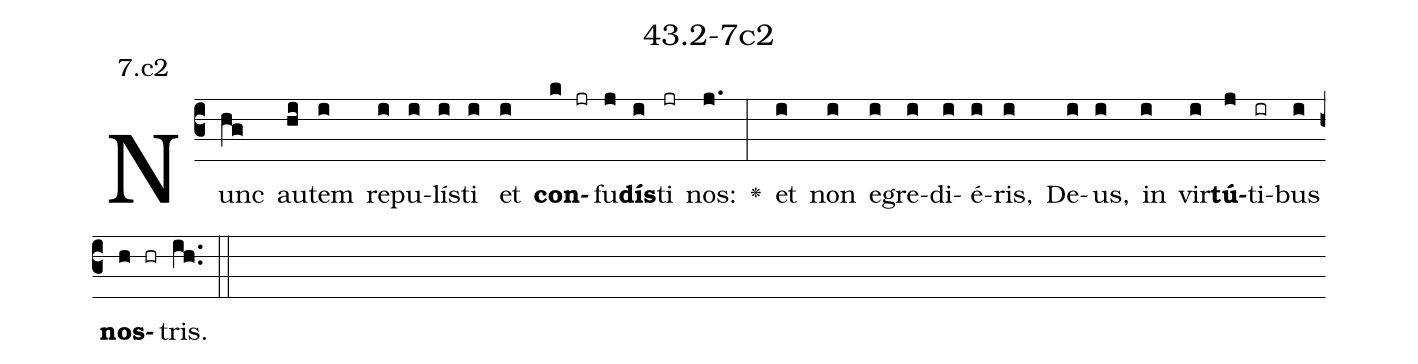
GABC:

name: 43.2-7c2;
annotation: 7.c2;
%%
(c3)Nunc(hg) au(hi)tem(i) re(i)pu(i)lís(i)ti(i) et(i) <b>con</b>(k jr)fu(j)<b>dís</b>(i)ti(jr) nos:(j.) <v>\greheightstar</v>(:) et(i) non(i) e(i)gre(i)di(i)é(i)ris,(i) De(i)us,(i) in(i) vir(i)<b>tú</b>(j)ti(ir)bus(i) <b>nos</b>(h hr)tris.(ih..) (::)


%E(i) u(i) o(j) u(i) a(h) e.(ih..) (::)
